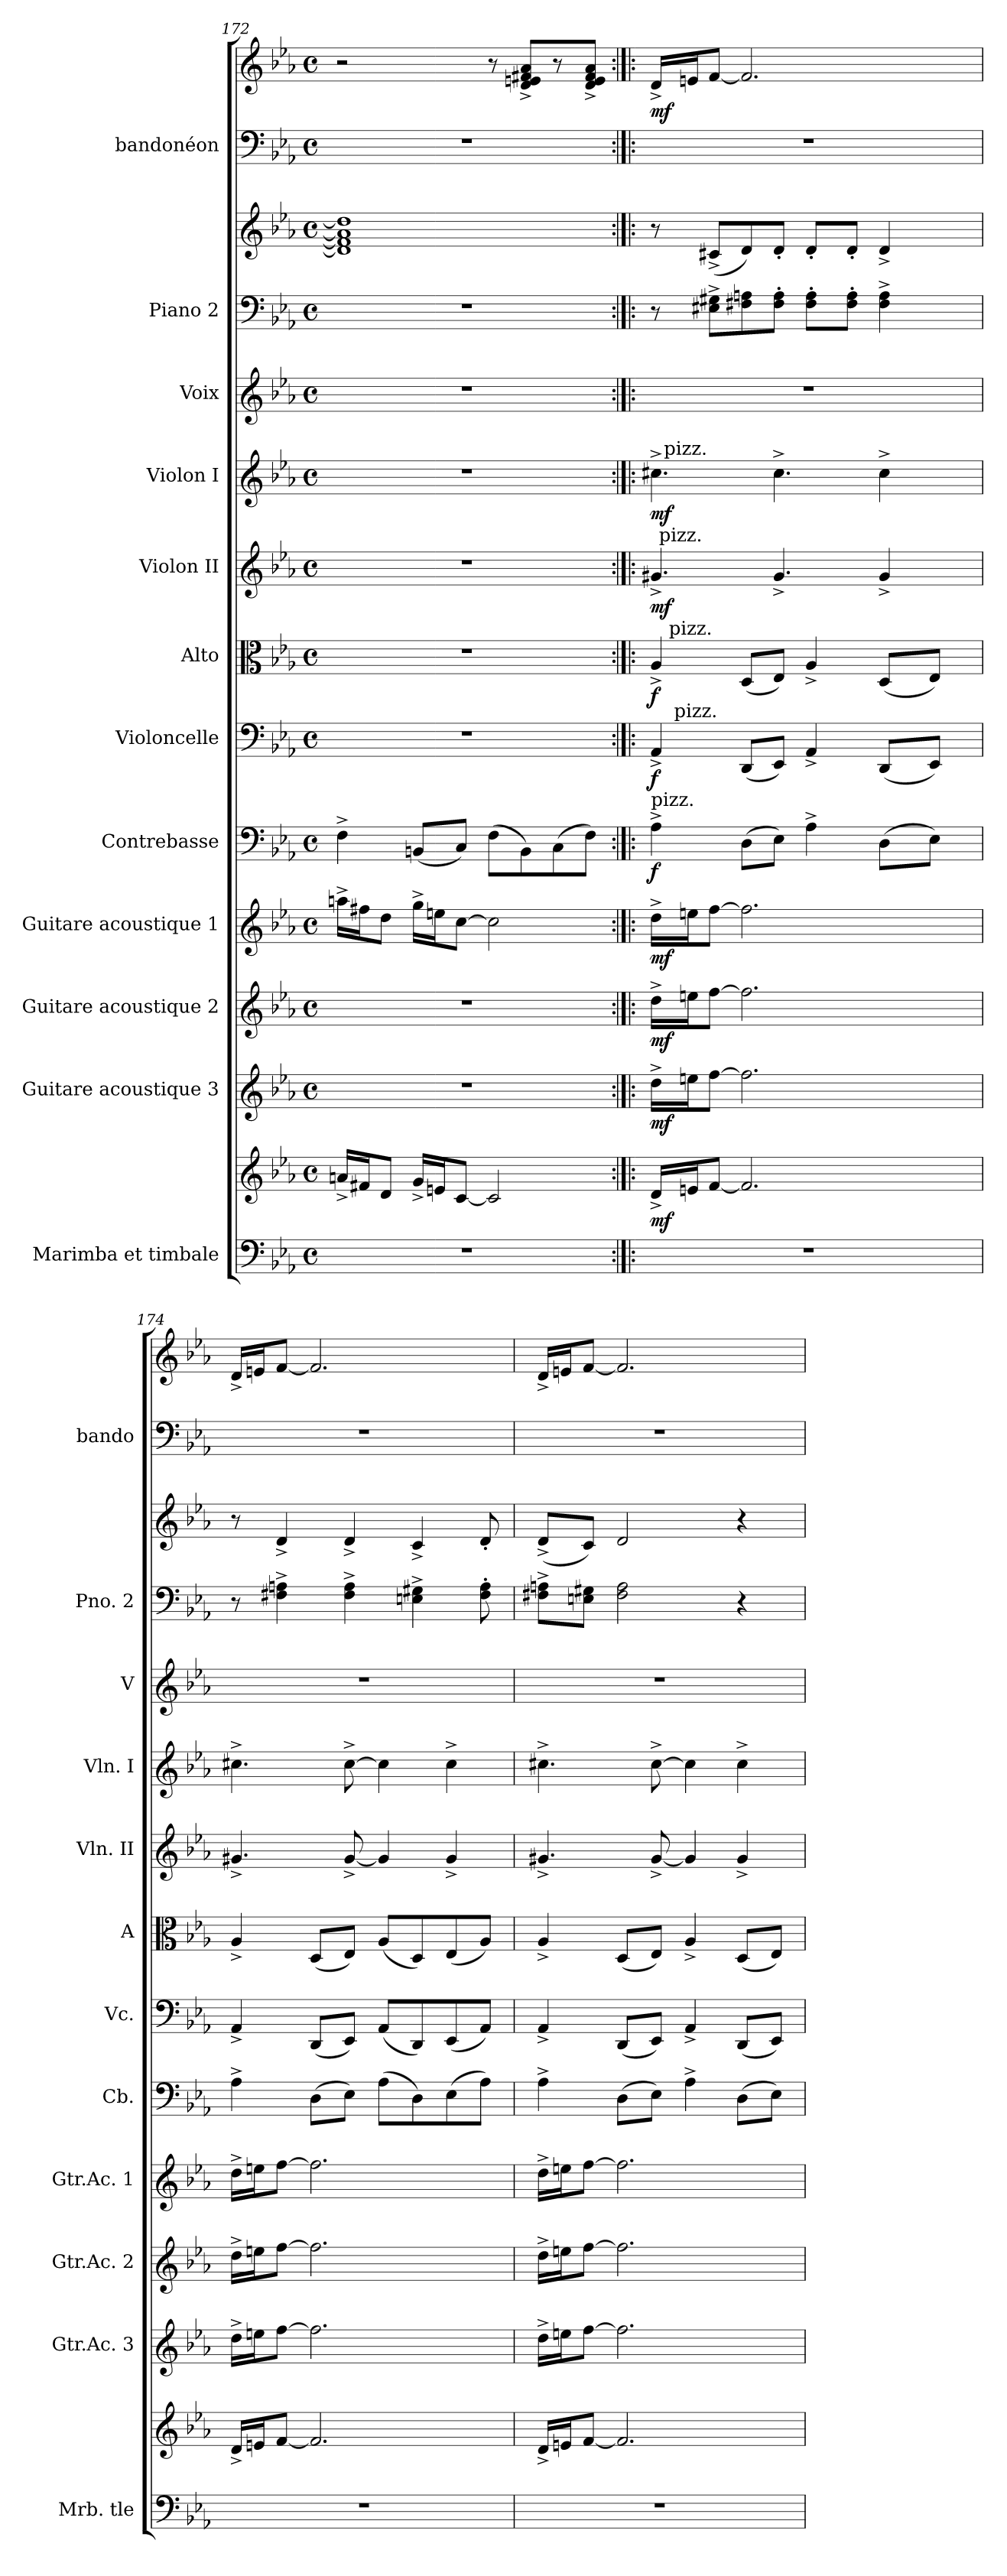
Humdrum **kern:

**kern	**kern	**dynam	**kern	**dynam	**kern	**dynam	**kern	**dynam	**kern	**dynam	**kern	**dynam	**kern	**dynam	**kern	**dynam	**kern	**dynam	**kern	**kern	**kern	**kern	**kern	**dynam
*part12	*part12	*part12	*part11	*part11	*part10	*part10	*part9	*part9	*part8	*part8	*part7	*part7	*part6	*part6	*part5	*part5	*part4	*part4	*part3	*part2	*part2	*part1	*part1	*part1
*staff15	*staff14	*staff14/15	*staff13	*staff13	*staff12	*staff12	*staff11	*staff11	*staff10	*staff10	*staff9	*staff9	*staff8	*staff8	*staff7	*staff7	*staff6	*staff6	*staff5	*staff4	*staff3	*staff2	*staff1	*staff1/2
*I"Marimba et timbale	*	*	*I"Guitare acoustique 3	*	*I"Guitare acoustique 2	*	*I"Guitare acoustique 1	*	*I"Contrebasse	*	*I"Violoncelle	*	*I"Alto	*	*I"Violon II	*	*I"Violon I	*	*I"Voix	*I"Piano 2	*	*I"bandonéon	*	*
*I'Mrb. tle	*	*	*I'Gtr.Ac. 3	*	*I'Gtr.Ac. 2	*	*I'Gtr.Ac. 1	*	*I'Cb.	*	*I'Vc.	*	*I'A	*	*I'Vln. II	*	*I'Vln. I	*	*I'V	*I'Pno. 2	*	*I'bando	*	*
*clefF4	*clefG2	*	*clefG2	*	*clefG2	*	*clefG2	*	*clefF4	*	*clefF4	*	*clefC3	*	*clefG2	*	*clefG2	*	*clefG2	*clefF4	*clefG2	*clefF4	*clefG2	*
*	*	*	*ITrd7c12	*	*ITrd7c12	*	*ITrd7c12	*	*ITrd7c12	*	*	*	*	*	*	*	*	*	*	*	*	*	*	*
*k[b-e-a-]	*k[b-e-a-]	*	*k[b-e-a-]	*	*k[b-e-a-]	*	*k[b-e-a-]	*	*k[b-e-a-]	*	*k[b-e-a-]	*	*k[b-e-a-]	*	*k[b-e-a-]	*	*k[b-e-a-]	*	*k[b-e-a-]	*k[b-e-a-]	*k[b-e-a-]	*k[b-e-a-]	*k[b-e-a-]	*
*c:	*c:	*	*c:	*	*c:	*	*c:	*	*c:	*	*c:	*	*c:	*	*c:	*	*c:	*	*c:	*c:	*c:	*c:	*c:	*
*M4/4	*M4/4	*	*M4/4	*	*M4/4	*	*M4/4	*	*M4/4	*	*M4/4	*	*M4/4	*	*M4/4	*	*M4/4	*	*M4/4	*M4/4	*M4/4	*M4/4	*M4/4	*
*met(c)	*met(c)	*	*met(c)	*	*met(c)	*	*met(c)	*	*met(c)	*	*met(c)	*	*met(c)	*	*met(c)	*	*met(c)	*	*met(c)	*met(c)	*met(c)	*met(c)	*met(c)	*
=172	=172	=172	=172	=172	=172	=172	=172	=172	=172	=172	=172	=172	=172	=172	=172	=172	=172	=172	=172	=172	=172	=172	=172	=172
1r	16an^</LL	.	1r	.	1r	.	16an^>\LL	.	4FF^>\	.	1r	.	1r	.	1r	.	1r	.	1r	1r	1d] 1f#] 1a-] 1dd]	1r	2r	.
.	16f#X/J	.	.	.	.	.	16f#X\J	.	.	.	.	.	.	.	.	.	.	.	.	.	.	.	.	.
.	8d/J	.	.	.	.	.	8d\J	.	.	.	.	.	.	.	.	.	.	.	.	.	.	.	.	.
.	16g^</LL	.	.	.	.	.	16g^>\LL	.	(<8BBBn/L	.	.	.	.	.	.	.	.	.	.	.	.	.	.	.
.	16en/J	.	.	.	.	.	16en\J	.	.	.	.	.	.	.	.	.	.	.	.	.	.	.	.	.
.	[8c/J	.	.	.	.	.	[8c\J	.	8CC/J)	.	.	.	.	.	.	.	.	.	.	.	.	.	.	.
.	2c/]	.	.	.	.	.	2c\]	.	(>8FF\L	.	.	.	.	.	.	.	.	.	.	.	.	.	8r	.
.	.	.	.	.	.	.	.	.	8BBB\)	.	.	.	.	.	.	.	.	.	.	.	.	.	8d/^< 8en/^< 8f#X/^< 8a-/^<L	.
.	.	.	.	.	.	.	.	.	(>8CC\	.	.	.	.	.	.	.	.	.	.	.	.	.	8r	.
.	.	.	.	.	.	.	.	.	8FF\J)	.	.	.	.	.	.	.	.	.	.	.	.	.	8d/^< 8e/^< 8f#/^< 8a-/^<J	.
!!LO:PB:g=z
=173:|!|:	=173:|!|:	=173:|!|:	=173:|!|:	=173:|!|:	=173:|!|:	=173:|!|:	=173:|!|:	=173:|!|:	=173:|!|:	=173:|!|:	=173:|!|:	=173:|!|:	=173:|!|:	=173:|!|:	=173:|!|:	=173:|!|:	=173:|!|:	=173:|!|:	=173:|!|:	=173:|!|:	=173:|!|:	=173:|!|:	=173:|!|:	=173:|!|:
!	!	!	!	!	!	!	!	!	!LO:TX:a:t=pizz.	!	!	!	!	!	!	!	!	!	!	!	!	!	!	!
!	!	!LO:DY:b	!	!LO:DY:b	!	!LO:DY:b	!	!LO:DY:b	!	!LO:DY:b	!	!LO:DY:b	!	!LO:DY:b	!	!LO:DY:b	!	!LO:DY:b	!	!	!	!	!	!LO:DY:b
*	*	*	*	*	*	*	*	*	*	*	*^	*	*^	*	*^	*	*^	*	*	*	*	*	*	*
1r	16d^</LL	mf	16d^>\LL	mf	16d^>\LL	mf	16d^>\LL	mf	4AA-^>\	f	4AA-^</	32ryy	f	4A-^</	40ryy	f	4.g#X^</	80ryy	mf	4.cc#X^>\	80.ryy	mf	1r	8r	8r	1r	16d^</LL	mf
!	!	!	!	!	!	!	!	!	!	!	!	!	!	!	!	!	!	!LO:TX:a:t=pizz.	!	!	!	!	!	!	!	!	!	!
.	.	.	.	.	.	.	.	.	.	.	.	.	.	.	.	.	.	5%4ryy	.	.	.	.	.	.	.	.	.	.
!	!	!	!	!	!	!	!	!	!	!	!	!	!	!	!	!	!	!	!	!	!LO:TX:a:t=pizz.	!	!	!	!	!	!	!
.	.	.	.	.	.	.	.	.	.	.	.	.	.	.	.	.	.	.	.	.	5%4ryy	.	.	.	.	.	.	.
!	!	!	!	!	!	!	!	!	!	!	!	!	!	!	!LO:TX:a:t=pizz.	!	!	!	!	!	!	!	!	!	!	!	!	!
.	.	.	.	.	.	.	.	.	.	.	.	.	.	.	5%4ryy	.	.	.	.	.	.	.	.	.	.	.	.	.
!	!	!	!	!	!	!	!	!	!	!	!	!LO:TX:a:t=pizz.	!	!	!	!	!	!	!	!	!	!	!	!	!	!	!	!
.	.	.	.	.	.	.	.	.	.	.	.	2ryy	.	.	.	.	.	.	.	.	.	.	.	.	.	.	.	.
.	16en/J	.	16en\J	.	16en\J	.	16en\J	.	.	.	.	.	.	.	.	.	.	.	.	.	.	.	.	.	.	.	16en/J	.
.	[8f/J	.	[8f\J	.	[8f\J	.	[8f\J	.	.	.	.	.	.	.	.	.	.	.	.	.	.	.	.	8E#X\^> 8G#X\^>L	(<8c#X^</L	.	[8f/J	.
.	2.f/]	.	2.f\]	.	2.f\]	.	2.f\]	.	(>8DD\L	.	(<8DD/L	.	.	(<8D/L	.	.	.	.	.	.	.	.	.	8F#X\ 8An\	8d/)	.	2.f/]	.
.	.	.	.	.	.	.	.	.	8EE-\J)	.	8EE-/J)	.	.	8E-/J)	.	.	4.g#^</	.	.	4.cc#^>\	.	.	.	8F#\'> 8A\'>J	8d'</J	.	.	.
.	.	.	.	.	.	.	.	.	4AA-^>\	.	4AA-^</	.	.	4A-^</	.	.	.	.	.	.	.	.	.	8F#\'> 8A\'>L	8d'</L	.	.	.
.	.	.	.	.	.	.	.	.	.	.	.	4...ryy	.	.	.	.	.	.	.	.	.	.	.	.	.	.	.	.
.	.	.	.	.	.	.	.	.	.	.	.	.	.	.	.	.	.	.	.	.	.	.	.	8F#\'> 8A\'>J	8d'</J	.	.	.
.	.	.	.	.	.	.	.	.	(>8DD\L	.	(<8DD/L	.	.	(<8D/L	.	.	4g#^</	.	.	4cc#^>\	.	.	.	4F#\^> 4A\^>	4d^</	.	.	.
.	.	.	.	.	.	.	.	.	.	.	.	.	.	.	.	.	.	10...ryy	.	.	.	.	.	.	.	.	.	.
.	.	.	.	.	.	.	.	.	.	.	.	.	.	.	.	.	.	.	.	.	10ryy	.	.	.	.	.	.	.
.	.	.	.	.	.	.	.	.	.	.	.	.	.	.	10..ryy	.	.	.	.	.	.	.	.	.	.	.	.	.
.	.	.	.	.	.	.	.	.	8EE-\J)	.	8EE-/J)	.	.	8E-/J)	.	.	.	.	.	.	.	.	.	.	.	.	.	.
.	.	.	.	.	.	.	.	.	.	.	.	.	.	.	.	.	.	.	.	.	20ryy	.	.	.	.	.	.	.
.	.	.	.	.	.	.	.	.	.	.	.	.	.	.	.	.	.	.	.	.	40ryy	.	.	.	.	.	.	.
.	.	.	.	.	.	.	.	.	.	.	.	.	.	.	.	.	.	.	.	.	160ryy	.	.	.	.	.	.	.
*	*	*	*	*	*	*	*	*	*	*	*v	*v	*	*	*	*	*v	*v	*	*v	*v	*	*	*	*	*	*	*
*	*	*	*	*	*	*	*	*	*	*	*	*	*v	*v	*	*	*	*	*	*	*	*	*	*	*
=174	=174	=174	=174	=174	=174	=174	=174	=174	=174	=174	=174	=174	=174	=174	=174	=174	=174	=174	=174	=174	=174	=174	=174	=174
1r	16d^</LL	.	16d^>\LL	.	16d^>\LL	.	16d^>\LL	.	4AA-^>\	.	4AA-^</	.	4A-^</	.	4.g#X^</	.	4.cc#X^>\	.	1r	8r	8r	1r	16d^</LL	.
.	16en/J	.	16en\J	.	16en\J	.	16en\J	.	.	.	.	.	.	.	.	.	.	.	.	.	.	.	16en/J	.
.	[8f/J	.	[8f\J	.	[8f\J	.	[8f\J	.	.	.	.	.	.	.	.	.	.	.	.	4F#X\^> 4An\^>	4d^</	.	[8f/J	.
.	2.f/]	.	2.f\]	.	2.f\]	.	2.f\]	.	(>8DD\L	.	(<8DD/L	.	(<8D/L	.	.	.	.	.	.	.	.	.	2.f/]	.
.	.	.	.	.	.	.	.	.	8EE-\J)	.	8EE-/J)	.	8E-/J)	.	[8g#^</	.	[8cc#^>\	.	.	4F#\^> 4A\^>	4d^</	.	.	.
.	.	.	.	.	.	.	.	.	(>8AA-\L	.	(<8AA-/L	.	(<8A-/L	.	4g#/]	.	4cc#\]	.	.	.	.	.	.	.
.	.	.	.	.	.	.	.	.	8DD\)	.	8DD/)	.	8D/)	.	.	.	.	.	.	4En\^> 4G#X\^>	4c^</	.	.	.
.	.	.	.	.	.	.	.	.	(>8EE-\	.	(<8EE-/	.	(<8E-/	.	4g#^</	.	4cc#^>\	.	.	.	.	.	.	.
.	.	.	.	.	.	.	.	.	8AA-\J)	.	8AA-/J)	.	8A-/J)	.	.	.	.	.	.	8F#\'> 8A\'>	8d'</	.	.	.
=175	=175	=175	=175	=175	=175	=175	=175	=175	=175	=175	=175	=175	=175	=175	=175	=175	=175	=175	=175	=175	=175	=175	=175	=175
1r	16d^</LL	.	16d^>\LL	.	16d^>\LL	.	16d^>\LL	.	4AA-^>\	.	4AA-^</	.	4A-^</	.	4.g#X^</	.	4.cc#X^>\	.	1r	8F#X\^> 8An\^>L	(<8d^</L	1r	16d^</LL	.
.	16en/J	.	16en\J	.	16en\J	.	16en\J	.	.	.	.	.	.	.	.	.	.	.	.	.	.	.	16en/J	.
.	[8f/J	.	[8f\J	.	[8f\J	.	[8f\J	.	.	.	.	.	.	.	.	.	.	.	.	8En\ 8G#X\J	8c/J)	.	[8f/J	.
.	2.f/]	.	2.f\]	.	2.f\]	.	2.f\]	.	(>8DD\L	.	(<8DD/L	.	(<8D/L	.	.	.	.	.	.	2F#\ 2A\	2d/	.	2.f/]	.
.	.	.	.	.	.	.	.	.	8EE-\J)	.	8EE-/J)	.	8E-/J)	.	[8g#^</	.	[8cc#^>\	.	.	.	.	.	.	.
.	.	.	.	.	.	.	.	.	4AA-^>\	.	4AA-^</	.	4A-^</	.	4g#/]	.	4cc#\]	.	.	.	.	.	.	.
.	.	.	.	.	.	.	.	.	(>8DD\L	.	(<8DD/L	.	(<8D/L	.	4g#^</	.	4cc#^>\	.	.	4r	4r	.	.	.
.	.	.	.	.	.	.	.	.	8EE-\J)	.	8EE-/J)	.	8E-/J)	.	.	.	.	.	.	.	.	.	.	.
=	=	=	=	=	=	=	=	=	=	=	=	=	=	=	=	=	=	=	=	=	=	=	=	=
*-	*-	*-	*-	*-	*-	*-	*-	*-	*-	*-	*-	*-	*-	*-	*-	*-	*-	*-	*-	*-	*-	*-	*-	*-
